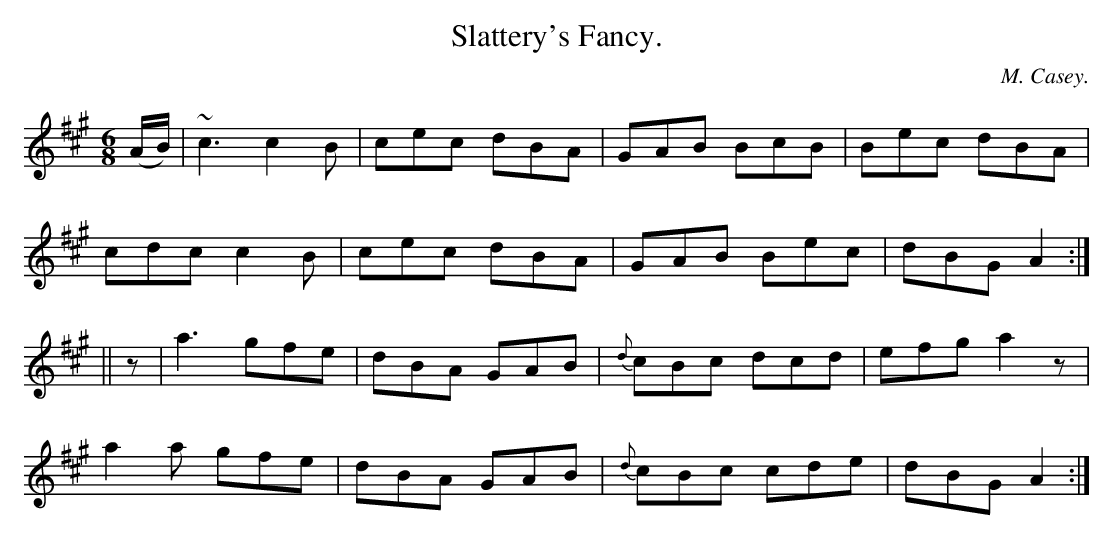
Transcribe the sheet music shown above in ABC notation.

X:1
T: Slattery's Fancy.
C: M. Casey.
M: 6/8
K: A
(A/B/)|~c3 c2 B|cec dBA|GAB BcB|Bec dBA|
cdc c2 B|cec dBA|GAB Bec|dBG A2:|
||z|a3 gfe|dBA GAB|{d}cBc dcd|efg a2 z|
a2 a gfe|dBA GAB|{d}cBc cde|dBG A2:|
